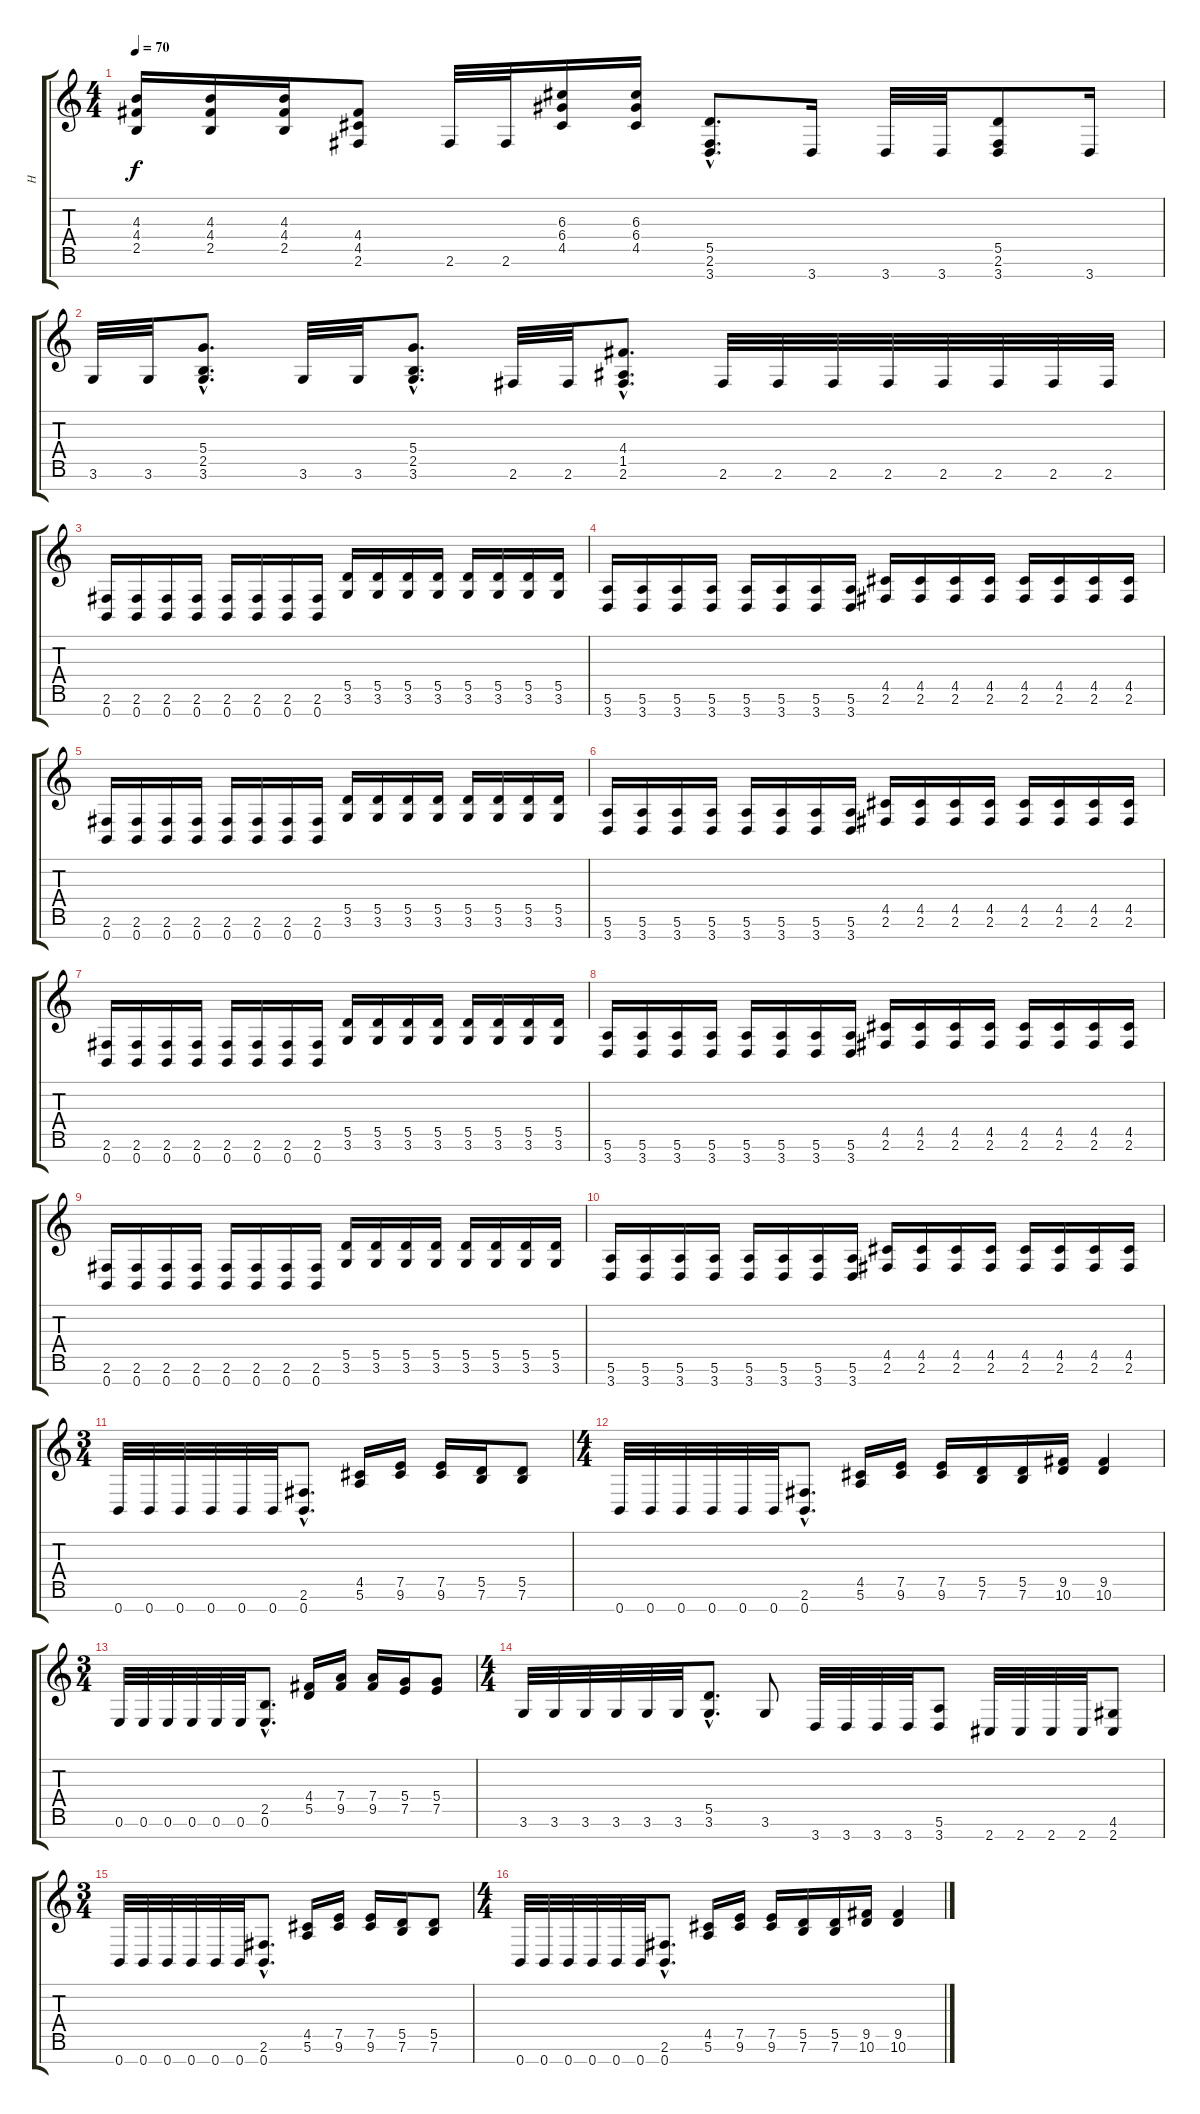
\track ("H" "H") {instrument distortionguitar}
\staff {score tabs}
\tuning (E4 B3 G3 D3 A2 E2 B1) {hide}
\ts (4 4)
\tempo 70
\clef g2
\ks c
(4.3 4.4 2.5).16{dy f} (4.3 4.4 2.5).16 (4.3 4.4 2.5).16 (4.4 4.5 2.6).8 2.6.32 2.6.32 (6.3 6.4 4.5).16 (6.3 6.4 4.5).16 (5.5{hac} 2.6{hac} 3.7{hac}).8{d} 3.7.16 3.7.32 3.7.32 (5.5 2.6 3.7).8 3.7.16 |
3.6.32 3.6.32 (5.4{hac} 2.5{hac} 3.6{hac}).8{d} 3.6.32 3.6.32 (5.4{hac} 2.5{hac} 3.6{hac}).8{d} 2.6.32 2.6.32 (4.4{hac} 1.5{hac} 2.6{hac}).8{d} 2.6.32 2.6.32 2.6.32 2.6.32 2.6.32 2.6.32 2.6.32 2.6.32 |
\section ("" " ")
(2.6 0.7).16 (2.6 0.7).16 (2.6 0.7).16 (2.6 0.7).16 (2.6 0.7).16 (2.6 0.7).16 (2.6 0.7).16 (2.6 0.7).16 (5.5 3.6).16 (5.5 3.6).16 (5.5 3.6).16 (5.5 3.6).16 (5.5 3.6).16 (5.5 3.6).16 (5.5 3.6).16 (5.5 3.6).16 |
(5.6 3.7).16 (5.6 3.7).16 (5.6 3.7).16 (5.6 3.7).16 (5.6 3.7).16 (5.6 3.7).16 (5.6 3.7).16 (5.6 3.7).16 (4.5 2.6).16 (4.5 2.6).16 (4.5 2.6).16 (4.5 2.6).16 (4.5 2.6).16 (4.5 2.6).16 (4.5 2.6).16 (4.5 2.6).16 |
(2.6 0.7).16 (2.6 0.7).16 (2.6 0.7).16 (2.6 0.7).16 (2.6 0.7).16 (2.6 0.7).16 (2.6 0.7).16 (2.6 0.7).16 (5.5 3.6).16 (5.5 3.6).16 (5.5 3.6).16 (5.5 3.6).16 (5.5 3.6).16 (5.5 3.6).16 (5.5 3.6).16 (5.5 3.6).16 |
(5.6 3.7).16 (5.6 3.7).16 (5.6 3.7).16 (5.6 3.7).16 (5.6 3.7).16 (5.6 3.7).16 (5.6 3.7).16 (5.6 3.7).16 (4.5 2.6).16 (4.5 2.6).16 (4.5 2.6).16 (4.5 2.6).16 (4.5 2.6).16 (4.5 2.6).16 (4.5 2.6).16 (4.5 2.6).16 |
(2.6 0.7).16 (2.6 0.7).16 (2.6 0.7).16 (2.6 0.7).16 (2.6 0.7).16 (2.6 0.7).16 (2.6 0.7).16 (2.6 0.7).16 (5.5 3.6).16 (5.5 3.6).16 (5.5 3.6).16 (5.5 3.6).16 (5.5 3.6).16 (5.5 3.6).16 (5.5 3.6).16 (5.5 3.6).16 |
(5.6 3.7).16 (5.6 3.7).16 (5.6 3.7).16 (5.6 3.7).16 (5.6 3.7).16 (5.6 3.7).16 (5.6 3.7).16 (5.6 3.7).16 (4.5 2.6).16 (4.5 2.6).16 (4.5 2.6).16 (4.5 2.6).16 (4.5 2.6).16 (4.5 2.6).16 (4.5 2.6).16 (4.5 2.6).16 |
(2.6 0.7).16 (2.6 0.7).16 (2.6 0.7).16 (2.6 0.7).16 (2.6 0.7).16 (2.6 0.7).16 (2.6 0.7).16 (2.6 0.7).16 (5.5 3.6).16 (5.5 3.6).16 (5.5 3.6).16 (5.5 3.6).16 (5.5 3.6).16 (5.5 3.6).16 (5.5 3.6).16 (5.5 3.6).16 |
(5.6 3.7).16 (5.6 3.7).16 (5.6 3.7).16 (5.6 3.7).16 (5.6 3.7).16 (5.6 3.7).16 (5.6 3.7).16 (5.6 3.7).16 (4.5 2.6).16 (4.5 2.6).16 (4.5 2.6).16 (4.5 2.6).16 (4.5 2.6).16 (4.5 2.6).16 (4.5 2.6).16 (4.5 2.6).16 |
\ts (3 4)
\section ("" " ")
0.7.32 0.7.32 0.7.32 0.7.32 0.7.32 0.7.32 (2.6{hac} 0.7{hac}).8{d} (4.5 5.6).16 (7.5 9.6).16 (7.5 9.6).16 (5.5 7.6).16 (5.5 7.6).8 |
\ts (4 4)
0.7.32 0.7.32 0.7.32 0.7.32 0.7.32 0.7.32 (2.6{hac} 0.7{hac}).8{d} (4.5 5.6).16 (7.5 9.6).16 (7.5 9.6).16 (5.5 7.6).16 (5.5 7.6).16 (9.5 10.6).16 (9.5 10.6).4 |
\ts (3 4)
0.6.32 0.6.32 0.6.32 0.6.32 0.6.32 0.6.32 (2.5{hac} 0.6{hac}).8{d} (4.4 5.5).16 (7.4 9.5).16 (7.4 9.5).16 (5.4 7.5).16 (5.4 7.5).8 |
\ts (4 4)
3.6.32 3.6.32 3.6.32 3.6.32 3.6.32 3.6.32 (5.5{hac} 3.6{hac}).8{d} 3.6.8 3.7.32 3.7.32 3.7.32 3.7.32 (5.6 3.7).8 2.7.32 2.7.32 2.7.32 2.7.32 (4.6 2.7).8 |
\ts (3 4)
0.7.32 0.7.32 0.7.32 0.7.32 0.7.32 0.7.32 (2.6{hac} 0.7{hac}).8{d} (4.5 5.6).16 (7.5 9.6).16 (7.5 9.6).16 (5.5 7.6).16 (5.5 7.6).8 |
\ts (4 4)
0.7.32 0.7.32 0.7.32 0.7.32 0.7.32 0.7.32 (2.6{hac} 0.7{hac}).8{d} (4.5 5.6).16 (7.5 9.6).16 (7.5 9.6).16 (5.5 7.6).16 (5.5 7.6).16 (9.5 10.6).16 (9.5 10.6).4
